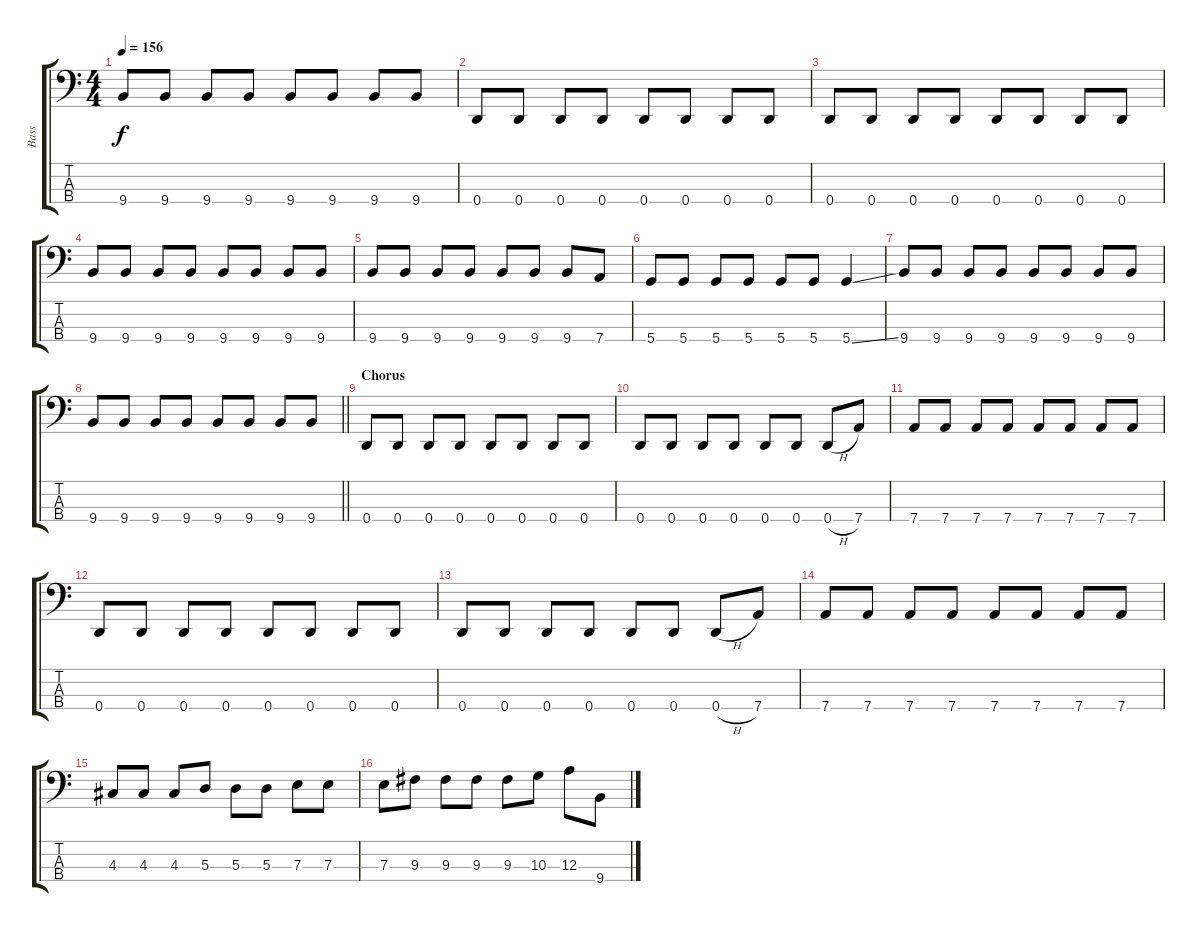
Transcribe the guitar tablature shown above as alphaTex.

\track ("Bass" "Bass") {instrument electricbassfinger}
\staff {score tabs}
\tuning (G2 D2 A1 D1) {hide}
\ts (4 4)
\tempo 156
\clef f4
\ks c
9.4.8{dy f} 9.4.8 9.4.8 9.4.8 9.4.8 9.4.8 9.4.8 9.4.8 |
0.4.8 0.4.8 0.4.8 0.4.8 0.4.8 0.4.8 0.4.8 0.4.8 |
0.4.8 0.4.8 0.4.8 0.4.8 0.4.8 0.4.8 0.4.8 0.4.8 |
9.4.8 9.4.8 9.4.8 9.4.8 9.4.8 9.4.8 9.4.8 9.4.8 |
9.4.8 9.4.8 9.4.8 9.4.8 9.4.8 9.4.8 9.4.8 7.4.8 |
5.4.8 5.4.8 5.4.8 5.4.8 5.4.8 5.4.8 5.4{ss}.4 |
9.4.8 9.4.8 9.4.8 9.4.8 9.4.8 9.4.8 9.4.8 9.4.8 |
\barLineRight lightlight
9.4.8 9.4.8 9.4.8 9.4.8 9.4.8 9.4.8 9.4.8 9.4.8 |
\section ("" "Chorus")
0.4.8 0.4.8 0.4.8 0.4.8 0.4.8 0.4.8 0.4.8 0.4.8 |
0.4.8 0.4.8 0.4.8 0.4.8 0.4.8 0.4.8 0.4{h}.8 7.4.8 |
7.4.8 7.4.8 7.4.8 7.4.8 7.4.8 7.4.8 7.4.8 7.4.8 |
0.4.8 0.4.8 0.4.8 0.4.8 0.4.8 0.4.8 0.4.8 0.4.8 |
0.4.8 0.4.8 0.4.8 0.4.8 0.4.8 0.4.8 0.4{h}.8 7.4.8 |
7.4.8 7.4.8 7.4.8 7.4.8 7.4.8 7.4.8 7.4.8 7.4.8 |
4.3.8 4.3.8 4.3.8 5.3.8 5.3.8 5.3.8 7.3.8 7.3.8 |
7.3.8 9.3.8 9.3.8 9.3.8 9.3.8 10.3.8 12.3.8 9.4.8
